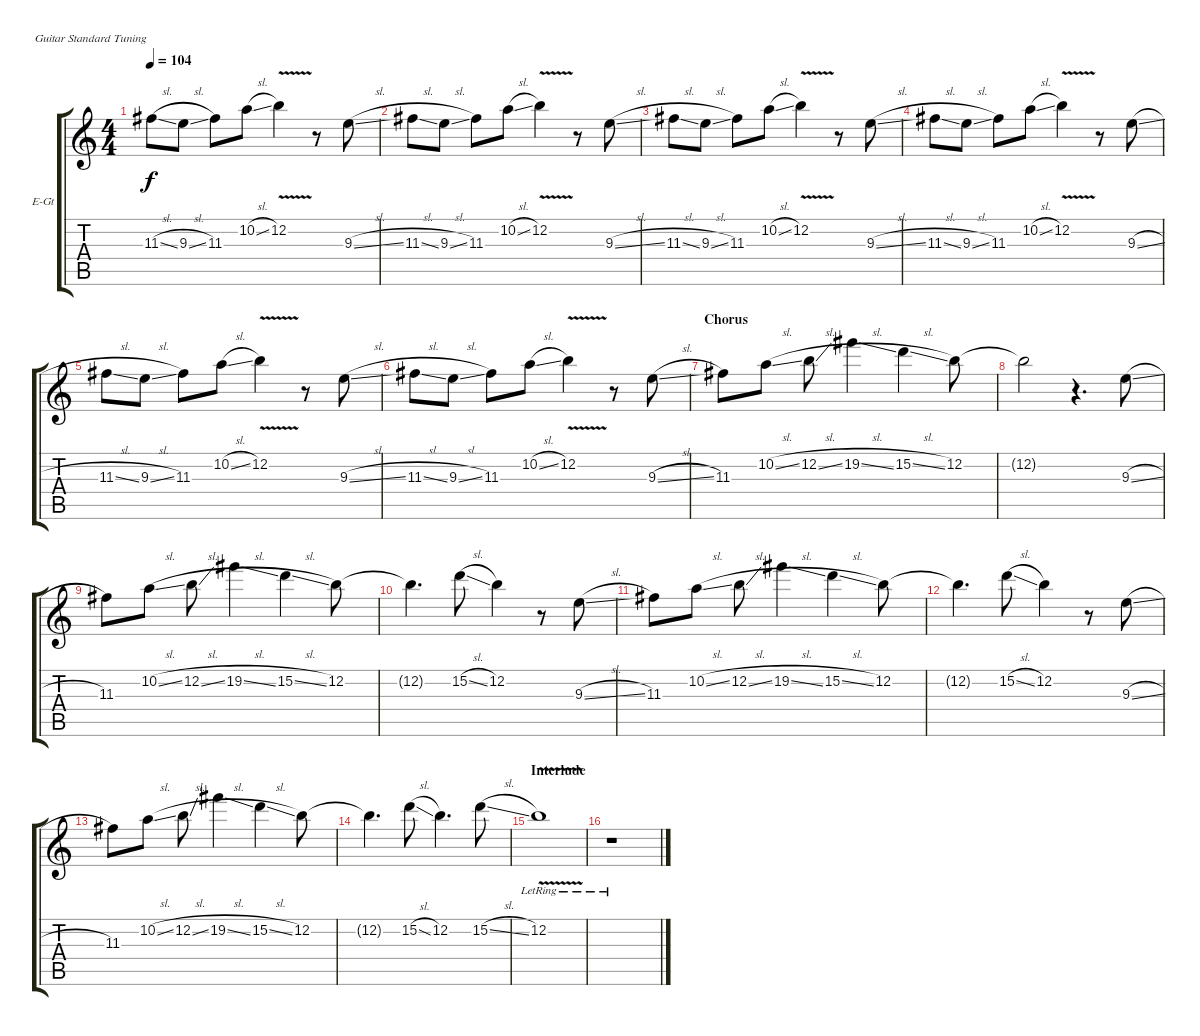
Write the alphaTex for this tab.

\defaultSystemsLayout 4
\bracketExtendMode groupsimilarinstruments
\firstSystemTrackNameOrientation horizontal
\otherSystemsTrackNameOrientation horizontal
\track ("Lead Guitar" "E-Gt") {instrument overdrivenguitar}
\staff {score tabs}
\tuning (E4 B3 G3 D3 A2 E2)
\ts (4 4)
\tempo 104
\clef g2
\ks c
11.3{sl}.8{dy f} 9.3{sl}.8 11.3.8 10.2{sl}.8 12.2{v}.4 r.8 9.3{sl}.8 |
11.3{sl}.8 9.3{sl}.8 11.3.8 10.2{sl}.8 12.2{v}.4 r.8 9.3{sl}.8 |
11.3{sl}.8 9.3{sl}.8 11.3.8 10.2{sl}.8 12.2{v}.4 r.8 9.3{sl}.8 |
11.3{sl}.8 9.3{sl}.8 11.3.8 10.2{sl}.8 12.2{v}.4 r.8 9.3{sl}.8 |
11.3{sl}.8 9.3{sl}.8 11.3.8 10.2{sl}.8 12.2{v}.4 r.8 9.3{sl}.8 |
11.3{sl}.8 9.3{sl}.8 11.3.8 10.2{sl}.8 12.2{v}.4 r.8 9.3{sl}.8 |
\section ("" "Chorus")
11.3.8 10.2{sl}.8 12.2{sl}.8 19.2{sl}.4 15.2{sl}.4 12.2.8 |
12.2{t}.2 r.4{d} 9.3{sl}.8 |
11.3.8 10.2{sl}.8 12.2{sl}.8 19.2{sl}.4 15.2{sl}.4 12.2.8 |
12.2{t}.4{d} 15.2{sl}.8 12.2.4 r.8 9.3{sl}.8 |
11.3.8 10.2{sl}.8 12.2{sl}.8 19.2{sl}.4 15.2{sl}.4 12.2.8 |
12.2{t}.4{d} 15.2{sl}.8 12.2.4 r.8 9.3{sl}.8 |
11.3.8 10.2{sl}.8 12.2{sl}.8 19.2{sl}.4 15.2{sl}.4 12.2.8 |
12.2{t}.4{d} 15.2{sl}.8 12.2.4{d} 15.2{sl}.8 |
\section ("" "Interlude")
12.2{v lr}.1 |
r.1
